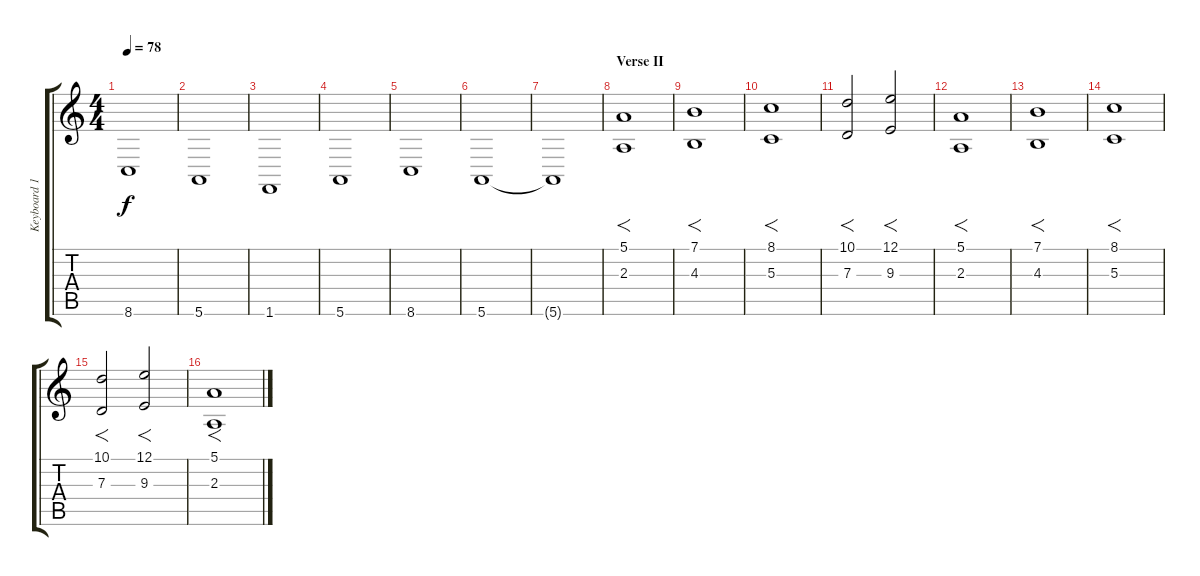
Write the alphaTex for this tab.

\track ("Keyboard 1" "Keyboard 1") {instrument stringensemble1}
\staff {score tabs}
\tuning (E4 B3 G3 D3 A2 E2) {hide}
\ts (4 4)
\tempo 78
\clef g2
\ks c
8.6.1{dy f} |
5.6.1 |
1.6.1 |
5.6.1 |
8.6.1 |
5.6.1 |
5.6{t}.1 |
\section ("" "Verse II")
(5.1 2.3).1{f} |
(7.1 4.3).1{f} |
(8.1 5.3).1{f} |
(10.1 7.3).2{f} (12.1 9.3).2{f} |
(5.1 2.3).1{f} |
(7.1 4.3).1{f} |
(8.1 5.3).1{f} |
(10.1 7.3).2{f} (12.1 9.3).2{f} |
(5.1 2.3).1{f}
